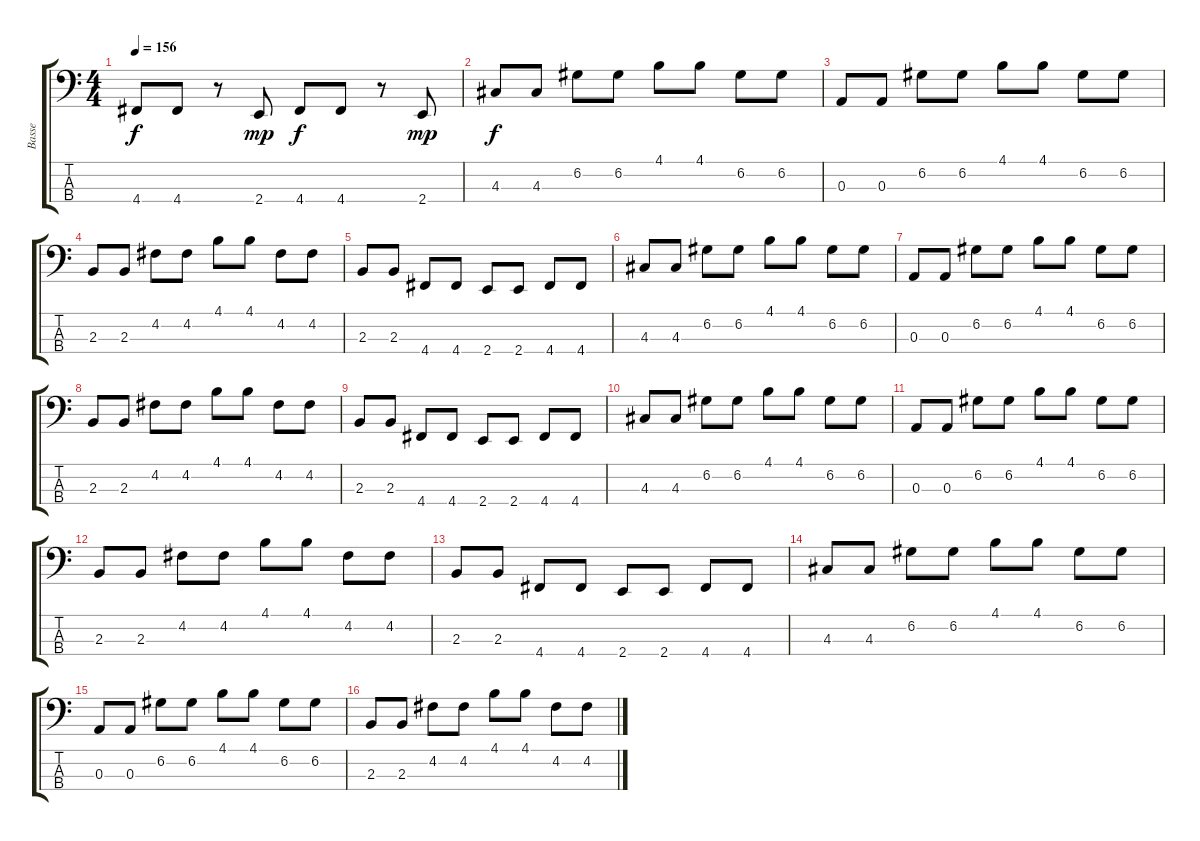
\track ("Basse" "Basse") {instrument electricbasspick}
\staff {score tabs}
\tuning (G2 D2 A1 D1) {hide}
\ts (4 4)
\tempo 156
\clef f4
\ks c
4.4.8{dy f} 4.4.8 r.8 2.4.8{dy mp} 4.4.8{dy f} 4.4.8 r.8 2.4.8{dy mp} |
4.3.8{dy f volume 11} 4.3.8 6.2.8 6.2.8 4.1.8 4.1.8 6.2.8 6.2.8 |
0.3.8 0.3.8 6.2.8 6.2.8 4.1.8 4.1.8 6.2.8 6.2.8 |
2.3.8 2.3.8 4.2.8 4.2.8 4.1.8 4.1.8 4.2.8 4.2.8 |
2.3.8 2.3.8 4.4.8 4.4.8 2.4.8 2.4.8 4.4.8 4.4.8 |
4.3.8 4.3.8 6.2.8 6.2.8 4.1.8 4.1.8 6.2.8 6.2.8 |
0.3.8 0.3.8 6.2.8 6.2.8 4.1.8 4.1.8 6.2.8 6.2.8 |
2.3.8 2.3.8 4.2.8 4.2.8 4.1.8 4.1.8 4.2.8 4.2.8 |
2.3.8 2.3.8 4.4.8 4.4.8 2.4.8 2.4.8 4.4.8 4.4.8 |
4.3.8 4.3.8 6.2.8 6.2.8 4.1.8 4.1.8 6.2.8 6.2.8 |
0.3.8 0.3.8 6.2.8 6.2.8 4.1.8 4.1.8 6.2.8 6.2.8 |
2.3.8 2.3.8 4.2.8 4.2.8 4.1.8 4.1.8 4.2.8 4.2.8 |
2.3.8 2.3.8 4.4.8 4.4.8 2.4.8 2.4.8 4.4.8 4.4.8 |
4.3.8 4.3.8 6.2.8 6.2.8 4.1.8 4.1.8 6.2.8 6.2.8 |
0.3.8 0.3.8 6.2.8 6.2.8 4.1.8 4.1.8 6.2.8 6.2.8 |
2.3.8 2.3.8 4.2.8 4.2.8 4.1.8 4.1.8 4.2.8 4.2.8
